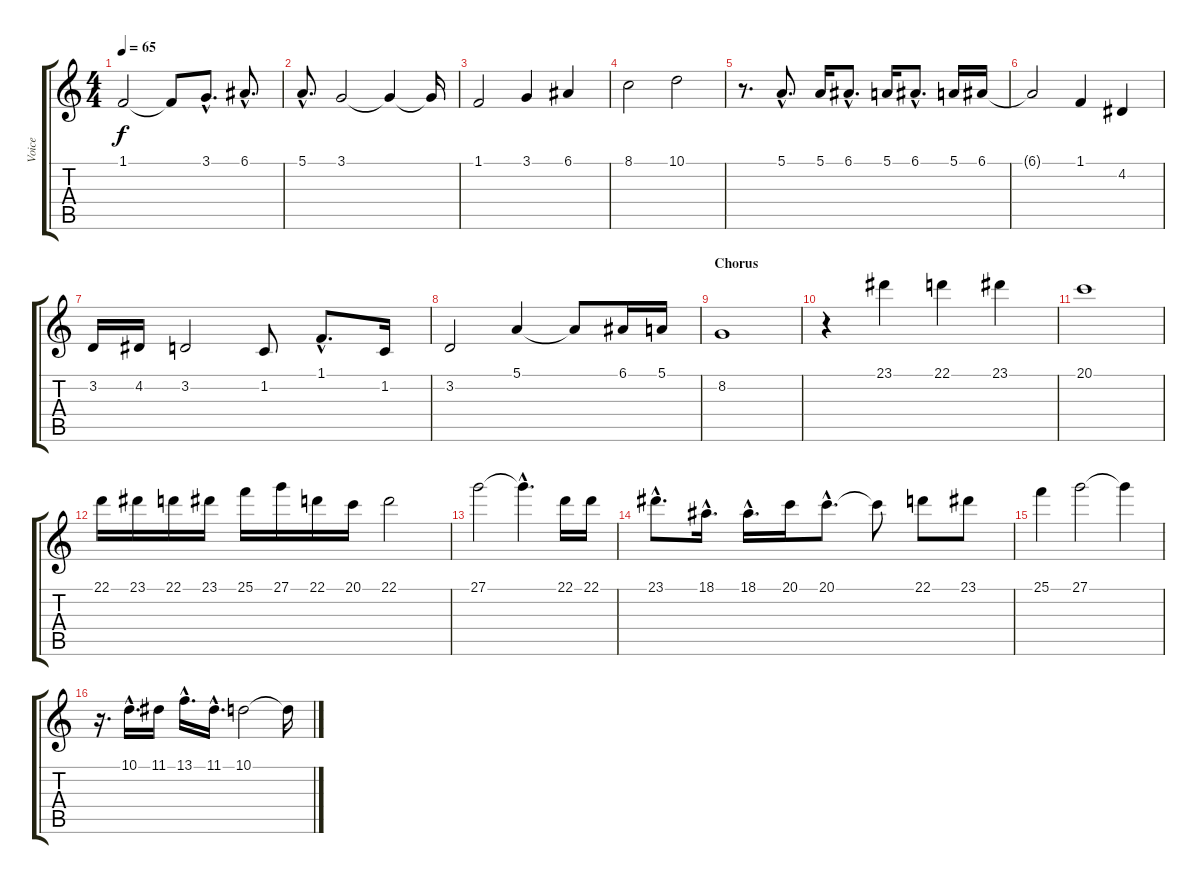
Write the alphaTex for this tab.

\track ("Voice" "Voice") {instrument choiraahs}
\staff {score tabs}
\tuning (E4 B3 G3 D3 A2 E2) {hide}
\ts (4 4)
\tempo 65
\clef g2
\ks c
1.1.2{dy f} 1.1{t}.8 3.1{hac}.8{d} 6.1{hac}.8{d} |
5.1{hac}.8{d} 3.1.2 3.1{t}.4 3.1{t}.16 |
1.1.2 3.1.4 6.1.4 |
8.1.2 10.1.2 |
r.8{d} 5.1{hac}.8{d} 5.1.16 6.1{hac}.8{d} 5.1.16 6.1{hac}.8{d} 5.1.16 6.1.16 |
6.1{t}.2 1.1.4 4.2.4 |
3.2.16 4.2.16 3.2.2 1.2.8 1.1{hac}.8{d} 1.2.16 |
3.2.2 5.1.4 5.1{t}.8 6.1.16 5.1.16 |
\section ("" "Chorus")
8.2.1 |
r.4 23.1.4 22.1.4 23.1.4 |
20.1.1 |
22.1.16 23.1.16 22.1.16 23.1.16 25.1.16 27.1.16 22.1.16 20.1.16 22.1.2 |
27.1.2 27.1{hac t}.4{d} 22.1.16 22.1.16 |
23.1{hac}.8{d} 18.1{hac}.16{d} 18.1{hac}.16{d} 20.1.16 20.1{hac}.8{d} 20.1{t}.8 22.1.8 23.1.8 |
25.1.4 27.1.2 27.1{t}.4 |
r.16{d} 10.1{hac}.16{d} 11.1.16 13.1{hac}.16{d} 11.1{hac}.16{d} 10.1.2 10.1{t}.16
